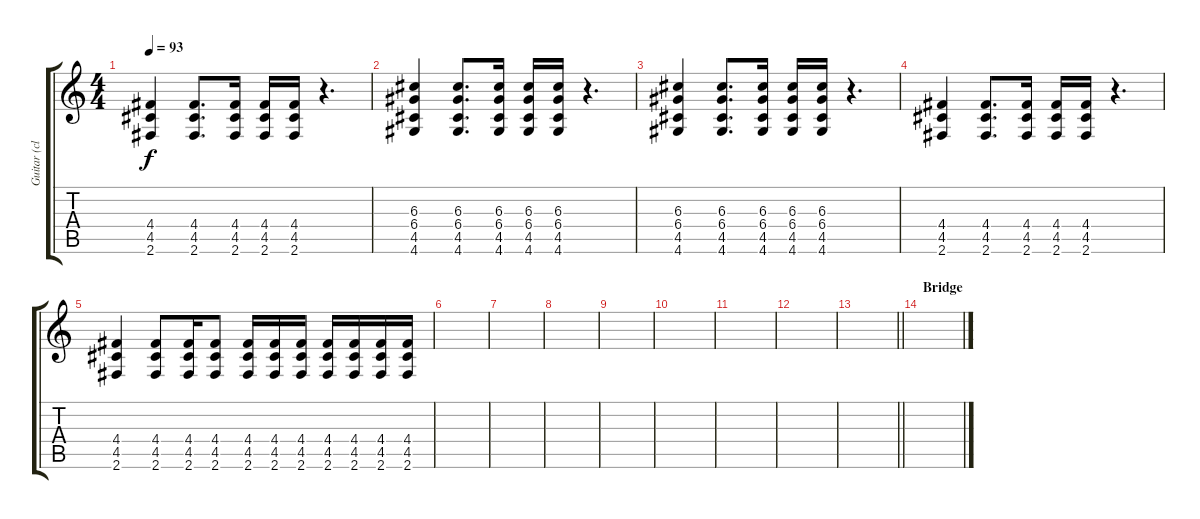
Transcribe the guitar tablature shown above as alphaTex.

\track ("Guitar (clean, rhythm) 1" "Guitar (cl") {instrument electricguitarclean}
\staff {score tabs}
\tuning (E4 B3 G3 D3 A2 E2) {hide}
\ts (4 4)
\tempo 93
\clef g2
\ks c
(4.4 4.5 2.6).4{dy f} (4.4 4.5 2.6).8{d} (4.4 4.5 2.6).16 (4.4 4.5 2.6).16 (4.4 4.5 2.6).16 r.4{d} |
(6.3 6.4 4.5 4.6).4 (6.3 6.4 4.5 4.6).8{d} (6.3 6.4 4.5 4.6).16 (6.3 6.4 4.5 4.6).16 (6.3 6.4 4.5 4.6).16 r.4{d} |
(6.3 6.4 4.5 4.6).4 (6.3 6.4 4.5 4.6).8{d} (6.3 6.4 4.5 4.6).16 (6.3 6.4 4.5 4.6).16 (6.3 6.4 4.5 4.6).16 r.4{d} |
(4.4 4.5 2.6).4 (4.4 4.5 2.6).8{d} (4.4 4.5 2.6).16 (4.4 4.5 2.6).16 (4.4 4.5 2.6).16 r.4{d} |
(4.4 4.5 2.6).4 (4.4 4.5 2.6).8 (4.4 4.5 2.6).16 (4.4 4.5 2.6).8 (4.4 4.5 2.6).16 (4.4 4.5 2.6).16 (4.4 4.5 2.6).16 (4.4 4.5 2.6).16 (4.4 4.5 2.6).16 (4.4 4.5 2.6).16 (4.4 4.5 2.6).16 |
|
|
|
|
|
|
|
\barLineRight lightlight
|
\section ("" "Bridge")
